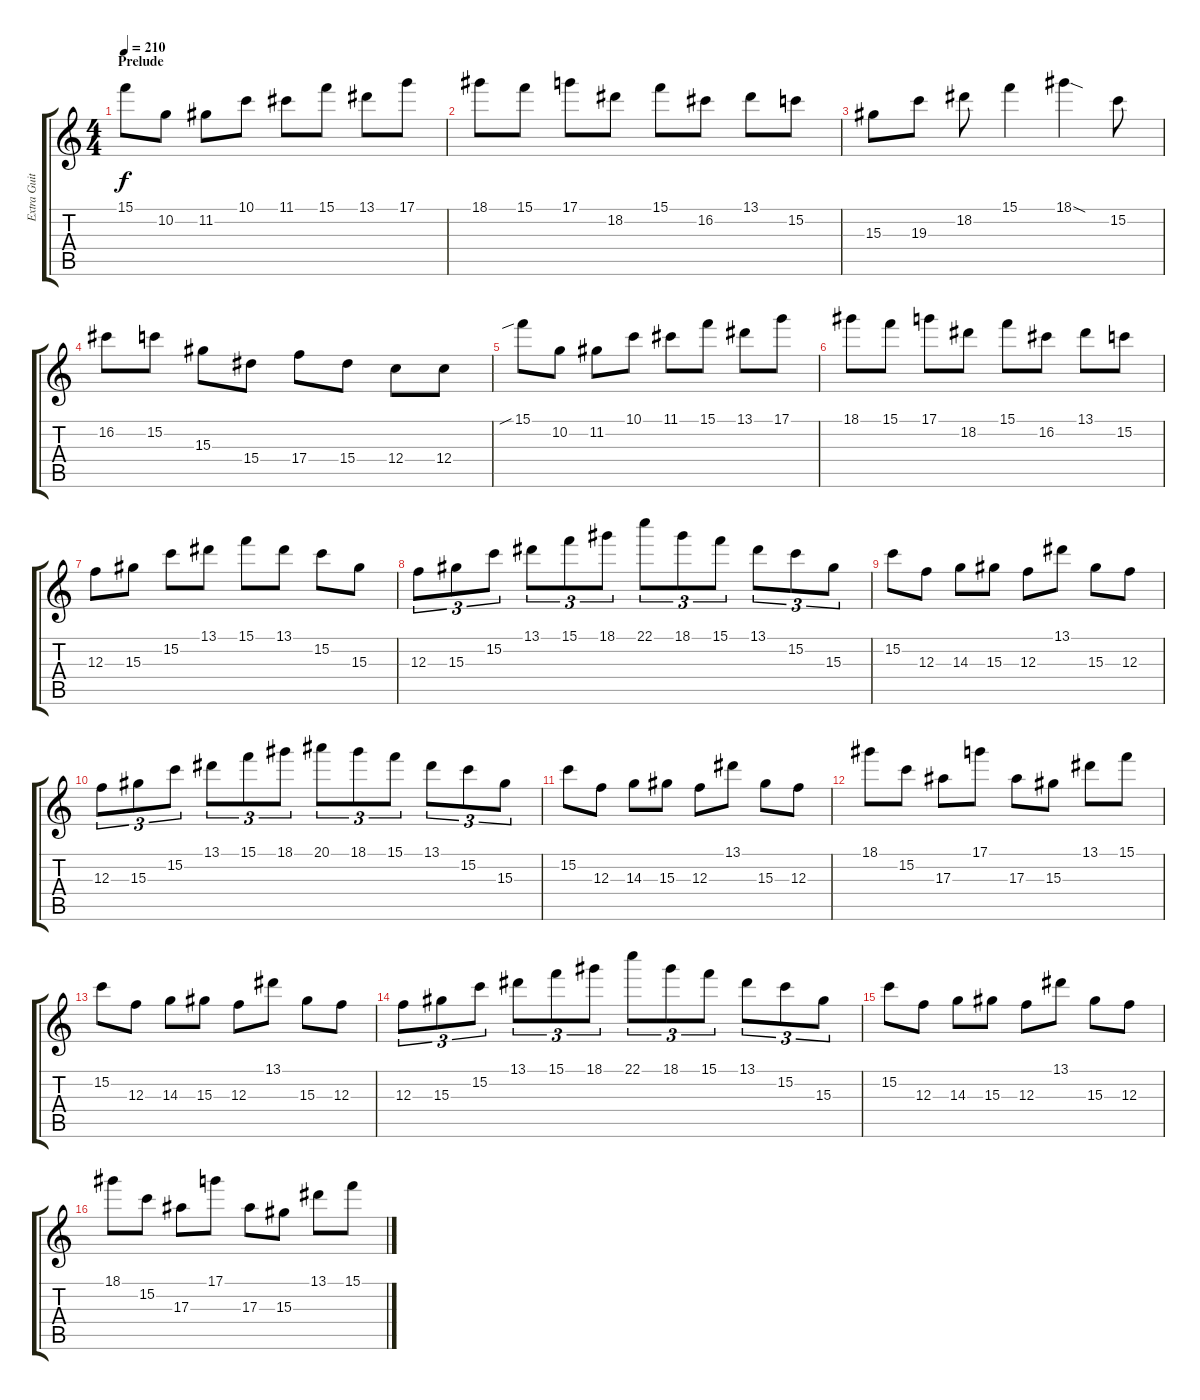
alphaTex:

\track ("Extra Guitar 1" "Extra Guit") {instrument distortionguitar}
\staff {score tabs}
\tuning (D4 A3 F3 C3 G2 C2) {hide}
\ts (4 4)
\section ("" "Prelude")
\tempo 210
\clef g2
\ks c
15.1.8{dy f instrument distortionguitar} 10.2.8 11.2.8 10.1.8 11.1.8 15.1.8 13.1.8 17.1.8 |
18.1.8 15.1.8 17.1.8 18.2.8 15.1.8 16.2.8 13.1.8 15.2.8 |
15.3.8 19.3.8 18.2.8 15.1.4 18.1{sod}.4 15.2.8 |
16.2.8 15.2.8 15.3.8 15.4.8 17.4.8 15.4.8 12.4.8 12.4.8 |
15.1{sib}.8 10.2.8 11.2.8 10.1.8 11.1.8 15.1.8 13.1.8 17.1.8 |
18.1.8 15.1.8 17.1.8 18.2.8 15.1.8 16.2.8 13.1.8 15.2.8 |
12.3.8 15.3.8 15.2.8 13.1.8 15.1.8 13.1.8 15.2.8 15.3.8 |
12.3.8{tu (3 2)} 15.3.8{tu (3 2)} 15.2.8{tu (3 2)} 13.1.8{tu (3 2)} 15.1.8{tu (3 2)} 18.1.8{tu (3 2)} 22.1.8{tu (3 2)} 18.1.8{tu (3 2)} 15.1.8{tu (3 2)} 13.1.8{tu (3 2)} 15.2.8{tu (3 2)} 15.3.8{tu (3 2)} |
15.2.8 12.3.8 14.3.8 15.3.8 12.3.8 13.1.8 15.3.8 12.3.8 |
12.3.8{tu (3 2)} 15.3.8{tu (3 2)} 15.2.8{tu (3 2)} 13.1.8{tu (3 2)} 15.1.8{tu (3 2)} 18.1.8{tu (3 2)} 20.1.8{tu (3 2)} 18.1.8{tu (3 2)} 15.1.8{tu (3 2)} 13.1.8{tu (3 2)} 15.2.8{tu (3 2)} 15.3.8{tu (3 2)} |
15.2.8 12.3.8 14.3.8 15.3.8 12.3.8 13.1.8 15.3.8 12.3.8 |
18.1.8 15.2.8 17.3.8 17.1.8 17.3.8 15.3.8 13.1.8 15.1.8 |
15.2.8 12.3.8 14.3.8 15.3.8 12.3.8 13.1.8 15.3.8 12.3.8 |
12.3.8{tu (3 2)} 15.3.8{tu (3 2)} 15.2.8{tu (3 2)} 13.1.8{tu (3 2)} 15.1.8{tu (3 2)} 18.1.8{tu (3 2)} 22.1.8{tu (3 2)} 18.1.8{tu (3 2)} 15.1.8{tu (3 2)} 13.1.8{tu (3 2)} 15.2.8{tu (3 2)} 15.3.8{tu (3 2)} |
15.2.8 12.3.8 14.3.8 15.3.8 12.3.8 13.1.8 15.3.8 12.3.8 |
18.1.8 15.2.8 17.3.8 17.1.8 17.3.8 15.3.8 13.1.8 15.1.8
